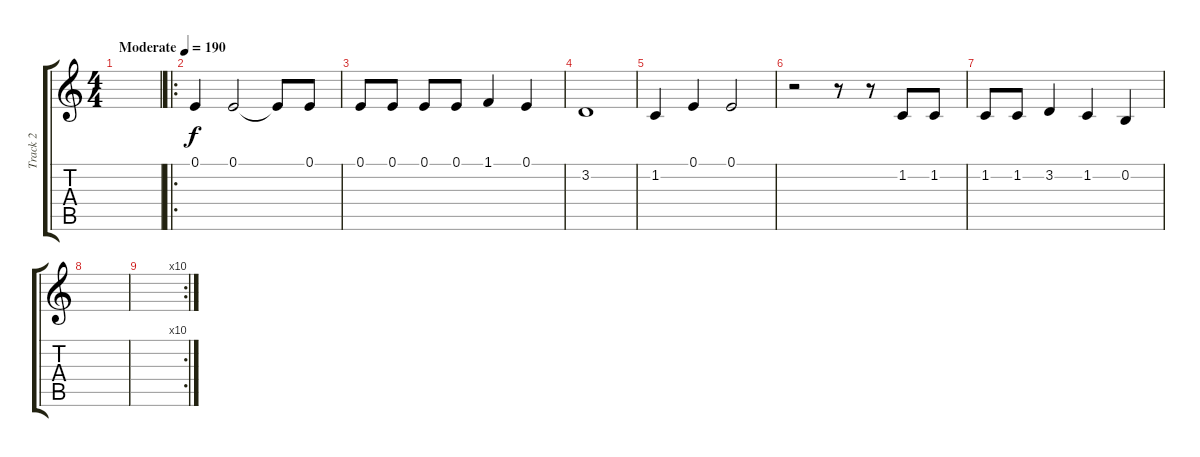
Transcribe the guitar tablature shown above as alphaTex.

\track ("Track 2" "Track 2") {instrument oboe}
\staff {score tabs}
\tuning (E4 B3 G3 D3 A2 E2) {hide}
\ts (4 4)
\tempo (190 "Moderate")
\clef g2
\ks c
|
\ro
0.1.4 0.1.2 0.1{t}.8 0.1.8 |
0.1.8 0.1.8 0.1.8 0.1.8 1.1.4 0.1.4 |
3.2.1 |
1.2.4 0.1.4 0.1.2 |
r.2 r.8 r.8 1.2.8 1.2.8 |
1.2.8 1.2.8 3.2.4 1.2.4 0.2.4 |
|
\rc 10
